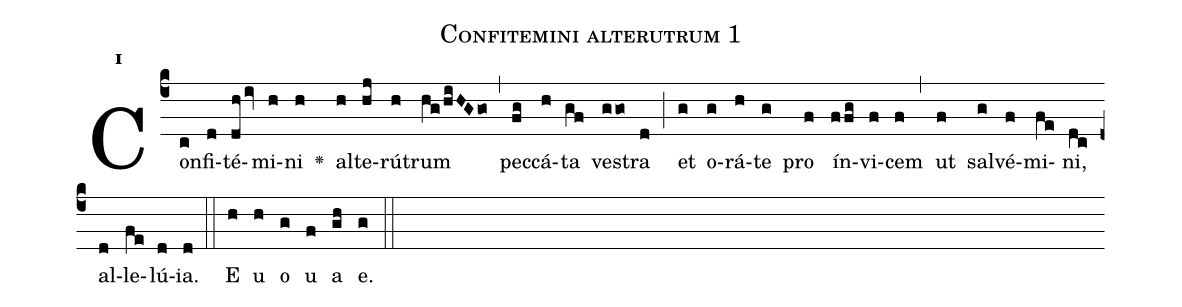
name:Confitemini alterutrum 1;
office-part:Antiphona;
mode:1;
%%
initial-style: 1;
name: Confitemini alterutrum 1;
book: Antiphonae & Responsoria/Tomus IV, p. 28;
occasion: Dominica IX per Annum;
office-part: 1V Ant M-I ad lib;
annotation: 1g;
centering-scheme: english;
font: OFLSortsMillGoudy;
height: 11;
width: 4.5;
%%
(c4)Con(c)fi(d)té(dhiv)mi(h)ni(h) <v>\greheightstar</v>() al(h)te(hj)rú(h)trum(hg/hiHGgo) (,) pec(fg)cá(h)ta(gf) ve(ggo)stra(d) (;) et(g) o(g)rá(h)te(g) pro(f) ín(ffg)vi(f)cem(f) (,) ut(f) sal(g)vé(f)mi(fe)ni,(dc) al(d)le(fe)lú(d)ia.(d) (::) E(h) u(h) o(g) u(f) a(gh) e.(g) (::)
